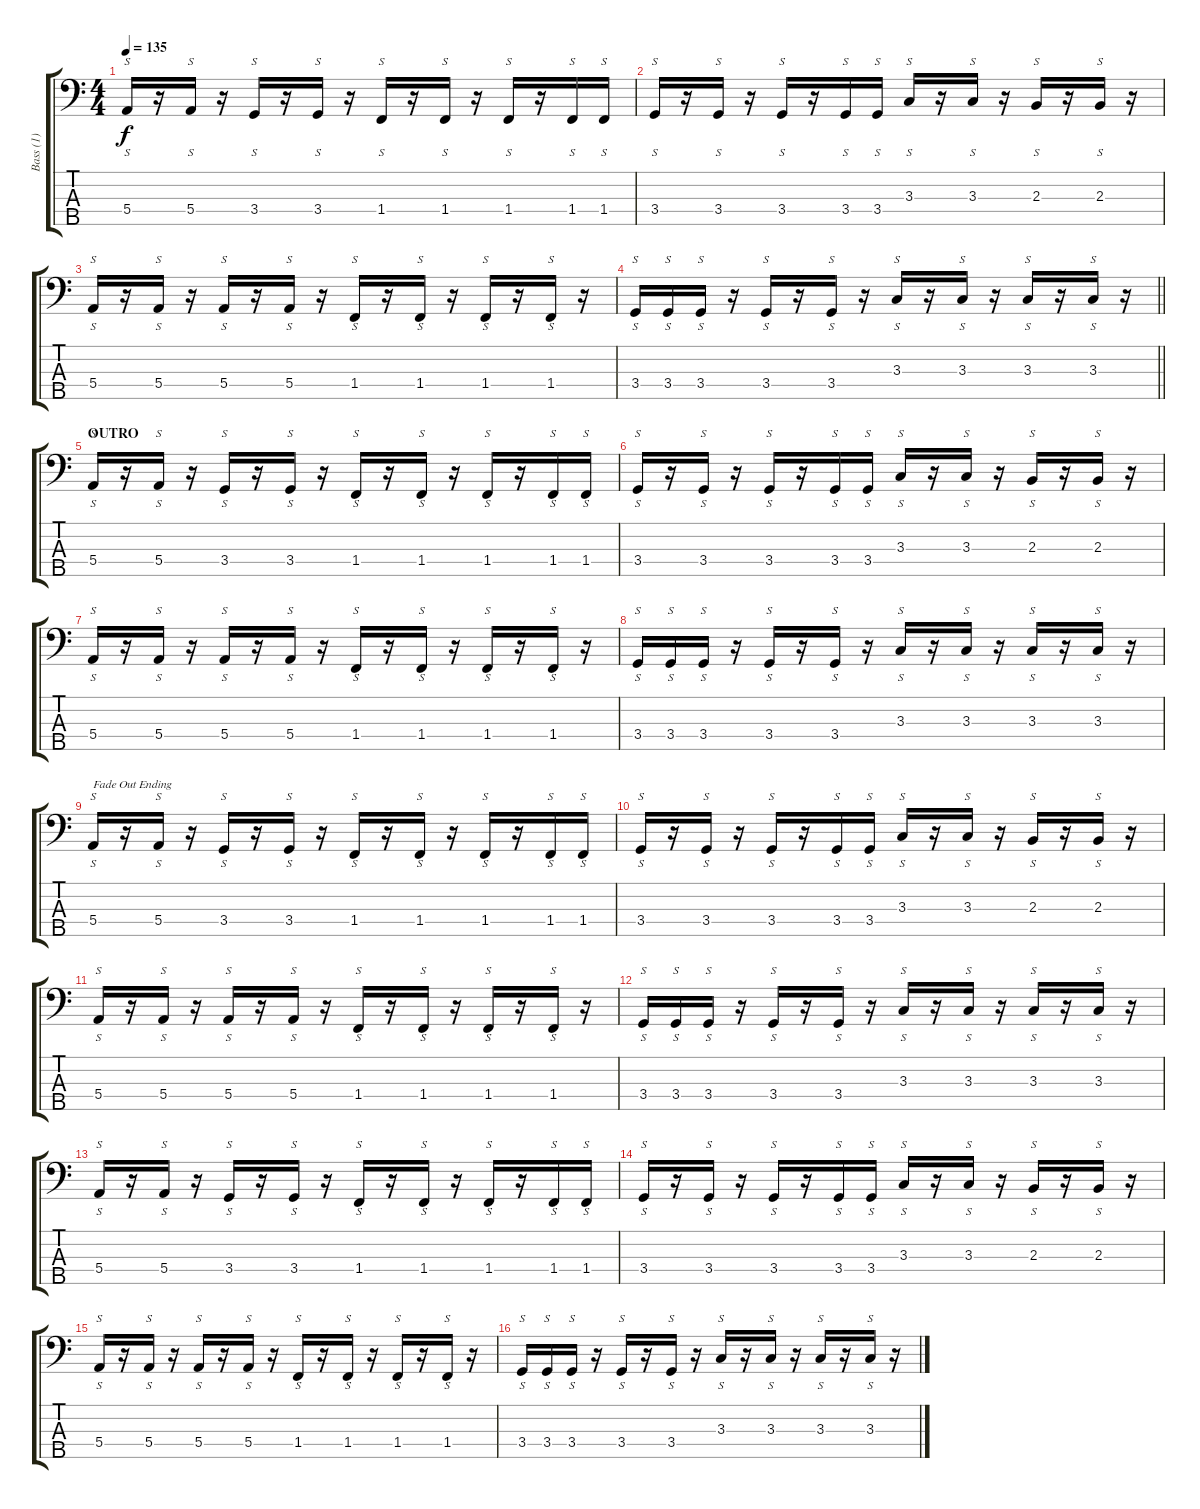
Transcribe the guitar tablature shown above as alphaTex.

\track ("Bass (1)" "Bass (1)") {instrument slapbass2}
\staff {score tabs}
\tuning (G2 D2 A1 E1 B0) {hide}
\ts (4 4)
\tempo 135
\clef f4
\ks c
5.4.16{s dy f} r.16 5.4.16{s} r.16 3.4.16{s} r.16 3.4.16{s} r.16 1.4.16{s} r.16 1.4.16{s} r.16 1.4.16{s} r.16 1.4.16{s} 1.4.16{s} |
3.4.16{s} r.16 3.4.16{s} r.16 3.4.16{s} r.16 3.4.16{s} 3.4.16{s} 3.3.16{s} r.16 3.3.16{s} r.16 2.3.16{s} r.16 2.3.16{s} r.16 |
5.4.16{s} r.16 5.4.16{s} r.16 5.4.16{s} r.16 5.4.16{s} r.16 1.4.16{s} r.16 1.4.16{s} r.16 1.4.16{s} r.16 1.4.16{s} r.16 |
\barLineRight lightlight
3.4.16{s} 3.4.16{s} 3.4.16{s} r.16 3.4.16{s} r.16 3.4.16{s} r.16 3.3.16{s} r.16 3.3.16{s} r.16 3.3.16{s} r.16 3.3.16{s} r.16 |
\section ("" "OUTRO")
5.4.16{s} r.16 5.4.16{s} r.16 3.4.16{s} r.16 3.4.16{s} r.16 1.4.16{s} r.16 1.4.16{s} r.16 1.4.16{s} r.16 1.4.16{s} 1.4.16{s} |
3.4.16{s} r.16 3.4.16{s} r.16 3.4.16{s} r.16 3.4.16{s} 3.4.16{s} 3.3.16{s} r.16 3.3.16{s} r.16 2.3.16{s} r.16 2.3.16{s} r.16 |
5.4.16{s} r.16 5.4.16{s} r.16 5.4.16{s} r.16 5.4.16{s} r.16 1.4.16{s} r.16 1.4.16{s} r.16 1.4.16{s} r.16 1.4.16{s} r.16 |
3.4.16{s} 3.4.16{s} 3.4.16{s} r.16 3.4.16{s} r.16 3.4.16{s} r.16 3.3.16{s} r.16 3.3.16{s} r.16 3.3.16{s} r.16 3.3.16{s} r.16 |
5.4.16{s txt "Fade Out Ending"} r.16 5.4.16{s} r.16 3.4.16{s} r.16 3.4.16{s} r.16 1.4.16{s} r.16 1.4.16{s} r.16 1.4.16{s} r.16 1.4.16{s} 1.4.16{s} |
3.4.16{s} r.16 3.4.16{s} r.16 3.4.16{s} r.16 3.4.16{s} 3.4.16{s} 3.3.16{s} r.16 3.3.16{s} r.16 2.3.16{s} r.16 2.3.16{s} r.16 |
5.4.16{s} r.16 5.4.16{s} r.16 5.4.16{s} r.16 5.4.16{s} r.16 1.4.16{s} r.16 1.4.16{s} r.16 1.4.16{s} r.16 1.4.16{s} r.16 |
3.4.16{s} 3.4.16{s} 3.4.16{s} r.16 3.4.16{s} r.16 3.4.16{s} r.16 3.3.16{s} r.16 3.3.16{s} r.16 3.3.16{s} r.16 3.3.16{s} r.16 |
5.4.16{s} r.16 5.4.16{s} r.16 3.4.16{s} r.16 3.4.16{s} r.16 1.4.16{s} r.16 1.4.16{s} r.16 1.4.16{s} r.16 1.4.16{s} 1.4.16{s} |
3.4.16{s} r.16 3.4.16{s} r.16 3.4.16{s} r.16 3.4.16{s} 3.4.16{s} 3.3.16{s} r.16 3.3.16{s} r.16 2.3.16{s} r.16 2.3.16{s} r.16 |
5.4.16{s} r.16 5.4.16{s} r.16 5.4.16{s} r.16 5.4.16{s} r.16 1.4.16{s} r.16 1.4.16{s} r.16 1.4.16{s} r.16 1.4.16{s} r.16 |
3.4.16{s} 3.4.16{s} 3.4.16{s} r.16 3.4.16{s} r.16 3.4.16{s} r.16 3.3.16{s} r.16 3.3.16{s} r.16 3.3.16{s} r.16 3.3.16{s} r.16
